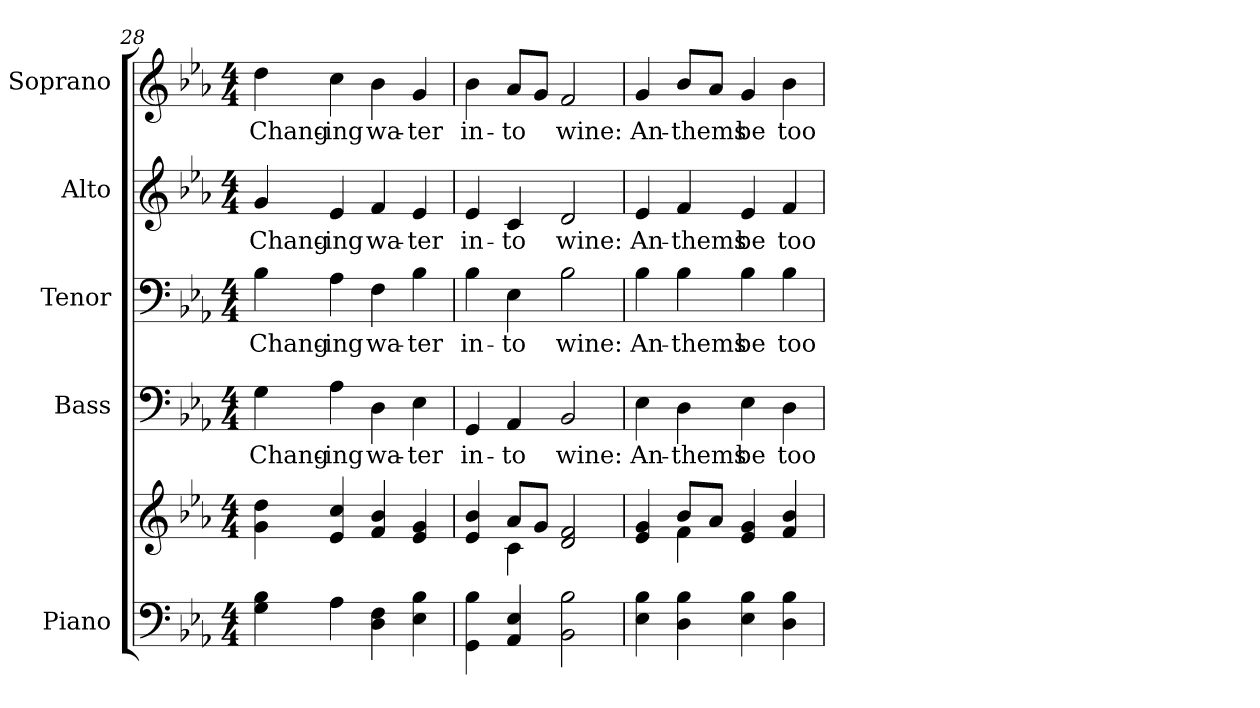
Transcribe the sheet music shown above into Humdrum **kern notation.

**kern	**kern	**kern	**text	**kern	**text	**kern	**text	**kern	**text
*part5	*part5	*part4	*part4	*part3	*part3	*part2	*part2	*part1	*part1
*staff6	*staff5	*staff4	*staff4	*staff3	*staff3	*staff2	*staff2	*staff1	*staff1
*I"Piano	*	*I"Bass	*	*I"Tenor	*	*I"Alto	*	*I"Soprano	*
*I'Pno.	*	*I'B.	*	*I'T.	*	*I'A.	*	*I'S.	*
*clefF4	*clefG2	*clefF4	*	*clefF4	*	*clefG2	*	*clefG2	*
*k[b-e-a-]	*k[b-e-a-]	*k[b-e-a-]	*	*k[b-e-a-]	*	*k[b-e-a-]	*	*k[b-e-a-]	*
*E-:	*E-:	*E-:	*	*E-:	*	*E-:	*	*E-:	*
*M4/4	*M4/4	*M4/4	*	*M4/4	*	*M4/4	*	*M4/4	*
=28	=28	=28	=28	=28	=28	=28	=28	=28	=28
!	!	!	!LO:LY:b:color=#000000	!	!	!	!	!	!
!	!	!	!	!	!LO:LY:b:color=#000000	!	!	!	!
!	!	!	!	!	!	!	!LO:LY:b:color=#000000	!	!
!	!	!	!	!	!	!	!	!	!LO:LY:b:color=#000000
4Gi\ 4B-i	4gi\ 4ddi	4Gi\	Chang-	4B-i\	Chang-	4gi/	Chang-	4ddi\	Chang-
!	!	!	!LO:LY:b:color=#000000	!	!	!	!	!	!
!	!	!	!	!	!LO:LY:b:color=#000000	!	!	!	!
!	!	!	!	!	!	!	!LO:LY:b:color=#000000	!	!
!	!	!	!	!	!	!	!	!	!LO:LY:b:color=#000000
4A-i\	4e-i/ 4cci	4A-i\	-ing	4A-i\	-ing	4e-i/	-ing	4cci\	-ing
!	!	!	!LO:LY:b:color=#000000	!	!	!	!	!	!
!	!	!	!	!	!LO:LY:b:color=#000000	!	!	!	!
!	!	!	!	!	!	!	!LO:LY:b:color=#000000	!	!
!	!	!	!	!	!	!	!	!	!LO:LY:b:color=#000000
4Di\ 4Fi	4fi/ 4b-i	4Di\	wa-	4Fi\	wa-	4fi/	wa-	4b-i\	wa-
!	!	!	!LO:LY:b:color=#000000	!	!	!	!	!	!
!	!	!	!	!	!LO:LY:b:color=#000000	!	!	!	!
!	!	!	!	!	!	!	!LO:LY:b:color=#000000	!	!
!	!	!	!	!	!	!	!	!	!LO:LY:b:color=#000000
4E-i\ 4B-i	4e-i/ 4gi	4E-i\	-ter	4B-i\	-ter	4e-i/	-ter	4gi/	-ter
!!LO:PB:g=z
=29	=29	=29	=29	=29	=29	=29	=29	=29	=29
*	*^	*	*	*	*	*	*	*	*
!	!	!	!	!LO:LY:b:color=#000000	!	!	!	!	!	!
!	!	!	!	!	!	!LO:LY:b:color=#000000	!	!	!	!
!	!	!	!	!	!	!	!	!LO:LY:b:color=#000000	!	!
!	!	!	!	!	!	!	!	!	!	!LO:LY:b:color=#000000
4GGi\ 4B-i	4e-i/ 4b-i	4ryy	4GGi/	in-	4B-i\	in-	4e-i/	in-	4b-i\	in-
!	!	!	!	!LO:LY:b:color=#000000	!	!	!	!	!	!
!	!	!	!	!	!	!LO:LY:b:color=#000000	!	!	!	!
!	!	!	!	!	!	!	!	!LO:LY:b:color=#000000	!	!
!	!	!	!	!	!	!	!	!	!	!LO:LY:b:color=#000000
4AA-i/ 4E-i	8a-i/L	4ci\	4AA-i/	-to	4E-i\	-to	4ci/	-to	8a-i/L	-to
.	8gi/J	.	.	.	.	.	.	.	8gi/J	.
!	!	!	!	!LO:LY:b:color=#000000	!	!	!	!	!	!
!	!	!	!	!	!	!LO:LY:b:color=#000000	!	!	!	!
!	!	!	!	!	!	!	!	!LO:LY:b:color=#000000	!	!
!	!	!	!	!	!	!	!	!	!	!LO:LY:b:color=#000000
2BB-i\ 2B-i	2di/ 2fi	2ryy	2BB-i/	wine:	2B-i\	wine:	2di/	wine:	2fi/	wine:
=30	=30	=30	=30	=30	=30	=30	=30	=30	=30	=30
!	!	!	!	!LO:LY:b:color=#000000	!	!	!	!	!	!
!	!	!	!	!	!	!LO:LY:b:color=#000000	!	!	!	!
!	!	!	!	!	!	!	!	!LO:LY:b:color=#000000	!	!
!	!	!	!	!	!	!	!	!	!	!LO:LY:b:color=#000000
4E-i\ 4B-i	4e-i/ 4gi	4ryy	4E-i\	An-	4B-i\	An-	4e-i/	An-	4gi/	An-
!	!	!	!	!LO:LY:b:color=#000000	!	!	!	!	!	!
!	!	!	!	!	!	!LO:LY:b:color=#000000	!	!	!	!
!	!	!	!	!	!	!	!	!LO:LY:b:color=#000000	!	!
!	!	!	!	!	!	!	!	!	!	!LO:LY:b:color=#000000
4Di\ 4B-i	8b-i/L	4fi\	4Di\	-thems	4B-i\	-thems	4fi/	-thems	8b-i/L	-thems
.	8a-i/J	.	.	.	.	.	.	.	8a-i/J	.
!	!	!	!	!LO:LY:b:color=#000000	!	!	!	!	!	!
!	!	!	!	!	!	!LO:LY:b:color=#000000	!	!	!	!
!	!	!	!	!	!	!	!	!LO:LY:b:color=#000000	!	!
!	!	!	!	!	!	!	!	!	!	!LO:LY:b:color=#000000
4E-i\ 4B-i	4e-i/ 4gi	2ryy	4E-i\	be	4B-i\	be	4e-i/	be	4gi/	be
!	!	!	!	!LO:LY:b:color=#000000	!	!	!	!	!	!
!	!	!	!	!	!	!LO:LY:b:color=#000000	!	!	!	!
!	!	!	!	!	!	!	!	!LO:LY:b:color=#000000	!	!
!	!	!	!	!	!	!	!	!	!	!LO:LY:b:color=#000000
4Di\ 4B-i	4fi/ 4b-i	.	4Di\	too	4B-i\	too	4fi/	too	4b-i\	too
*	*v	*v	*	*	*	*	*	*	*	*
=	=	=	=	=	=	=	=	=	=
*-	*-	*-	*-	*-	*-	*-	*-	*-	*-
